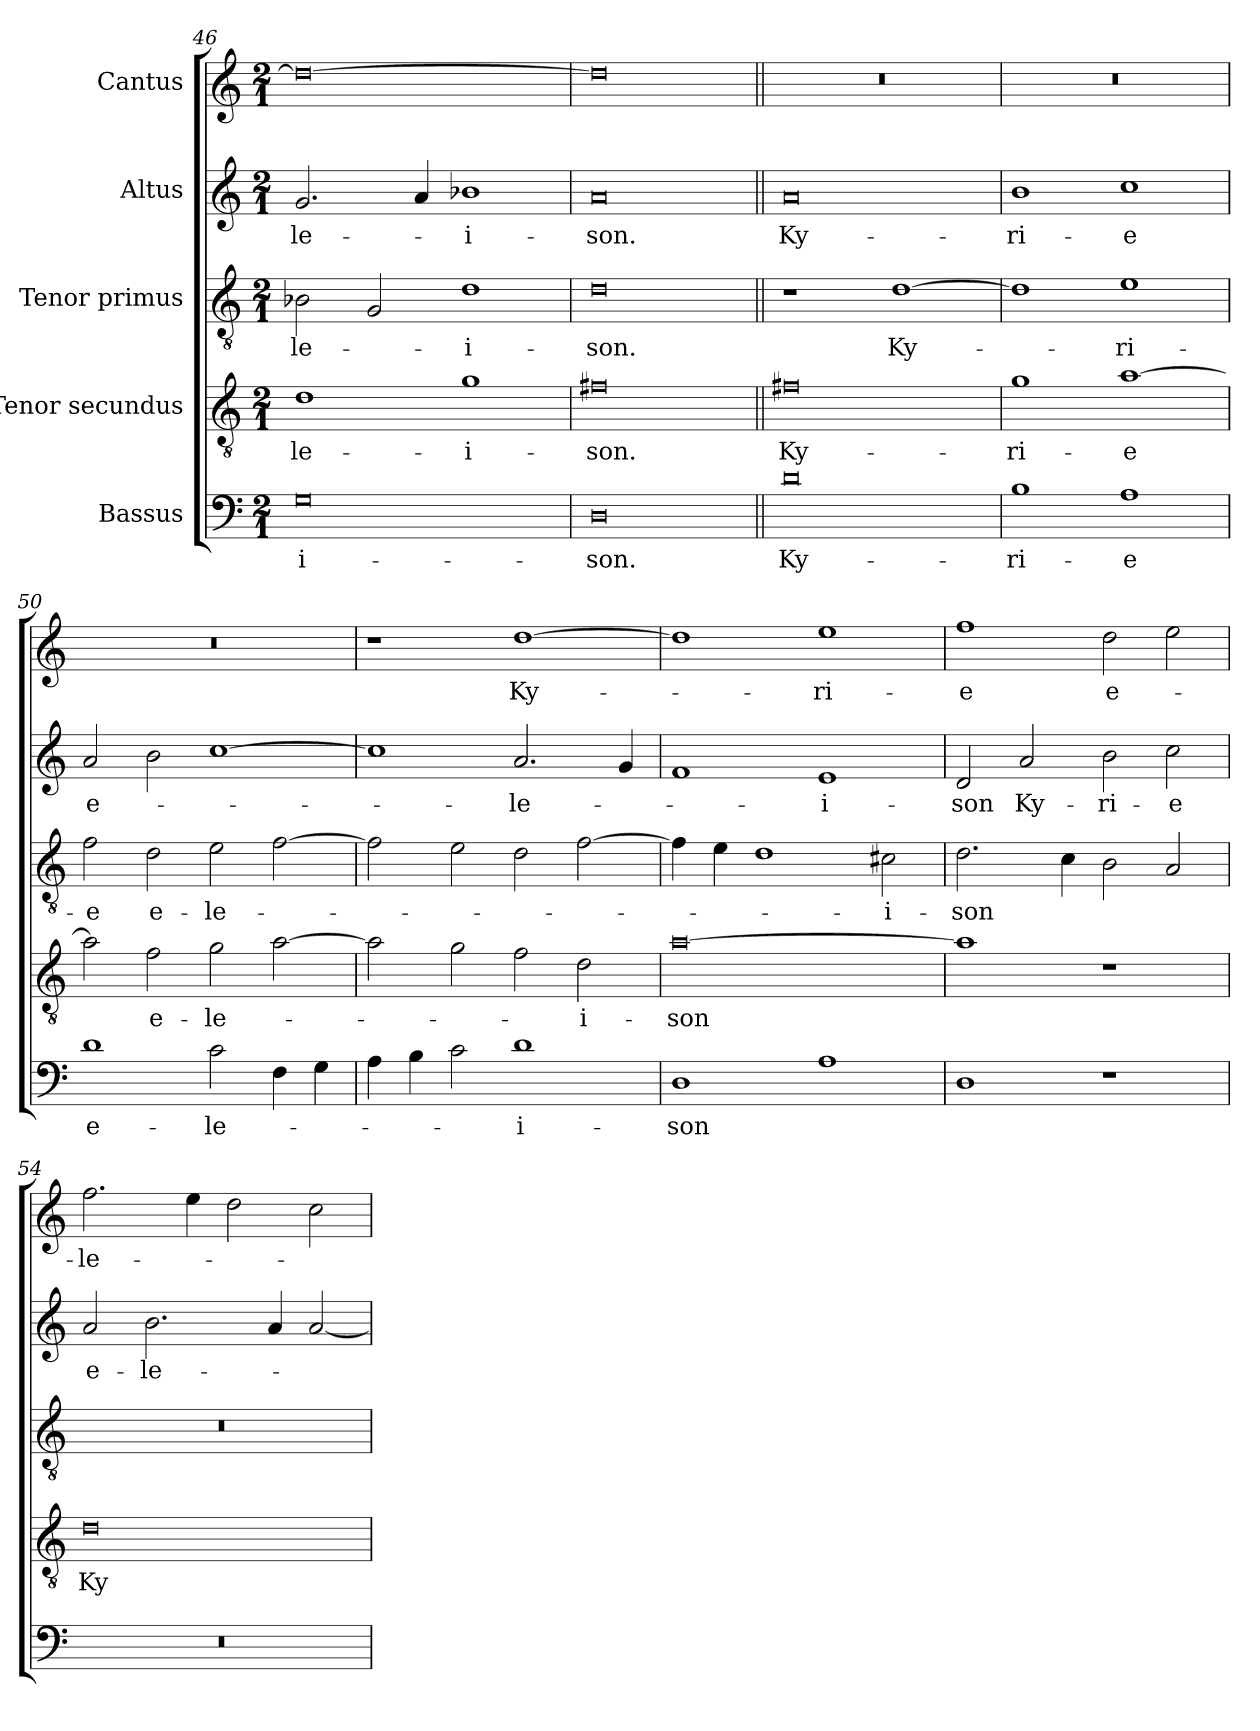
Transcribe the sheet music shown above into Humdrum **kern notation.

**kern	**text	**kern	**text	**kern	**text	**kern	**text	**kern	**text
*part5	*part5	*part4	*part4	*part3	*part3	*part2	*part2	*part1	*part1
*staff5	*staff5	*staff4	*staff4	*staff3	*staff3	*staff2	*staff2	*staff1	*staff1
*I"Bassus	*	*I"Tenor secundus	*	*I"Tenor primus	*	*I"Altus	*	*I"Cantus	*
*clefF4	*	*clefGv2	*	*clefGv2	*	*clefG2	*	*clefG2	*
*k[]	*	*k[]	*	*k[]	*	*k[]	*	*k[]	*
*M2/1	*	*M2/1	*	*M2/1	*	*M2/1	*	*M2/1	*
=46	=46	=46	=46	=46	=46	=46	=46	=46	=46
0G\	-i-	1d\	-le-	2B-X\	-le-	2.g/	-le-	0dd\_	.
.	.	.	.	2G/	.	.	.	.	.
.	.	.	.	.	.	4a/	.	.	.
.	.	1g\	-i-	1d\	-i-	1b-X\	-i-	.	.
=47	=47	=47	=47	=47	=47	=47	=47	=47	=47
0D\	-son.	0f#X\	-son.	0d\	-son.	0a/	-son.	0dd\]	.
=48||	=48||	=48||	=48||	=48||	=48||	=48||	=48||	=48||	=48||
0d\	Ky-	0f#X\	Ky-	1r	.	0a/	Ky-	0r	.
.	.	.	.	[1d\	Ky-	.	.	.	.
=49	=49	=49	=49	=49	=49	=49	=49	=49	=49
1B\	-ri-	1g\	-ri-	1d\]	.	1b\	-ri-	0r	.
1A\	-e	[1a\	-e	1e\	-ri-	1cc\	-e	.	.
=50	=50	=50	=50	=50	=50	=50	=50	=50	=50
1d\	e-	2a\]	.	2f\	-e	2a/	e-	0r	.
.	.	2f\	e-	2d\	e-	2b\	.	.	.
2c\	-le-	2g\	-le-	2e\	-le-	[1cc\	.	.	.
4F\	.	[2a\	.	[2f\	.	.	.	.	.
4G\	.	.	.	.	.	.	.	.	.
=51	=51	=51	=51	=51	=51	=51	=51	=51	=51
4A\	.	2a\]	.	2f\]	.	1cc\]	.	1r	.
4B\	.	.	.	.	.	.	.	.	.
2c\	.	2g\	.	2e\	.	.	.	.	.
1d\	-i-	2f\	.	2d\	.	2.a/	-le-	[1dd\	Ky-
.	.	2d\	-i-	[2f\	.	.	.	.	.
.	.	.	.	.	.	4g/	.	.	.
=52	=52	=52	=52	=52	=52	=52	=52	=52	=52
1D\	-son	[0a\	-son	4f\]	.	1f/	.	1dd\]	.
.	.	.	.	4e\	.	.	.	.	.
.	.	.	.	1d\	.	.	.	.	.
1A\	.	.	.	.	.	1e/	-i-	1ee\	-ri-
.	.	.	.	2c#X\	-i-	.	.	.	.
=53	=53	=53	=53	=53	=53	=53	=53	=53	=53
1D\	.	1a\]	.	2.d\	-son	2d/	-son	1ff\	-e
.	.	.	.	.	.	2a/	Ky-	.	.
.	.	.	.	4c\	.	.	.	.	.
1r	.	1r	.	2B\	.	2b\	-ri-	2dd\	e-
.	.	.	.	2A/	.	2cc\	-e	2ee\	.
=54	=54	=54	=54	=54	=54	=54	=54	=54	=54
0r	.	0d\	Ky-	0r	.	2a/	e-	2.ff\	-le-
.	.	.	.	.	.	2.b\	-le-	.	.
.	.	.	.	.	.	.	.	4ee\	.
.	.	.	.	.	.	.	.	2dd\	.
.	.	.	.	.	.	4a/	.	.	.
.	.	.	.	.	.	[2a/	.	2cc\	.
=	=	=	=	=	=	=	=	=	=
*-	*-	*-	*-	*-	*-	*-	*-	*-	*-
